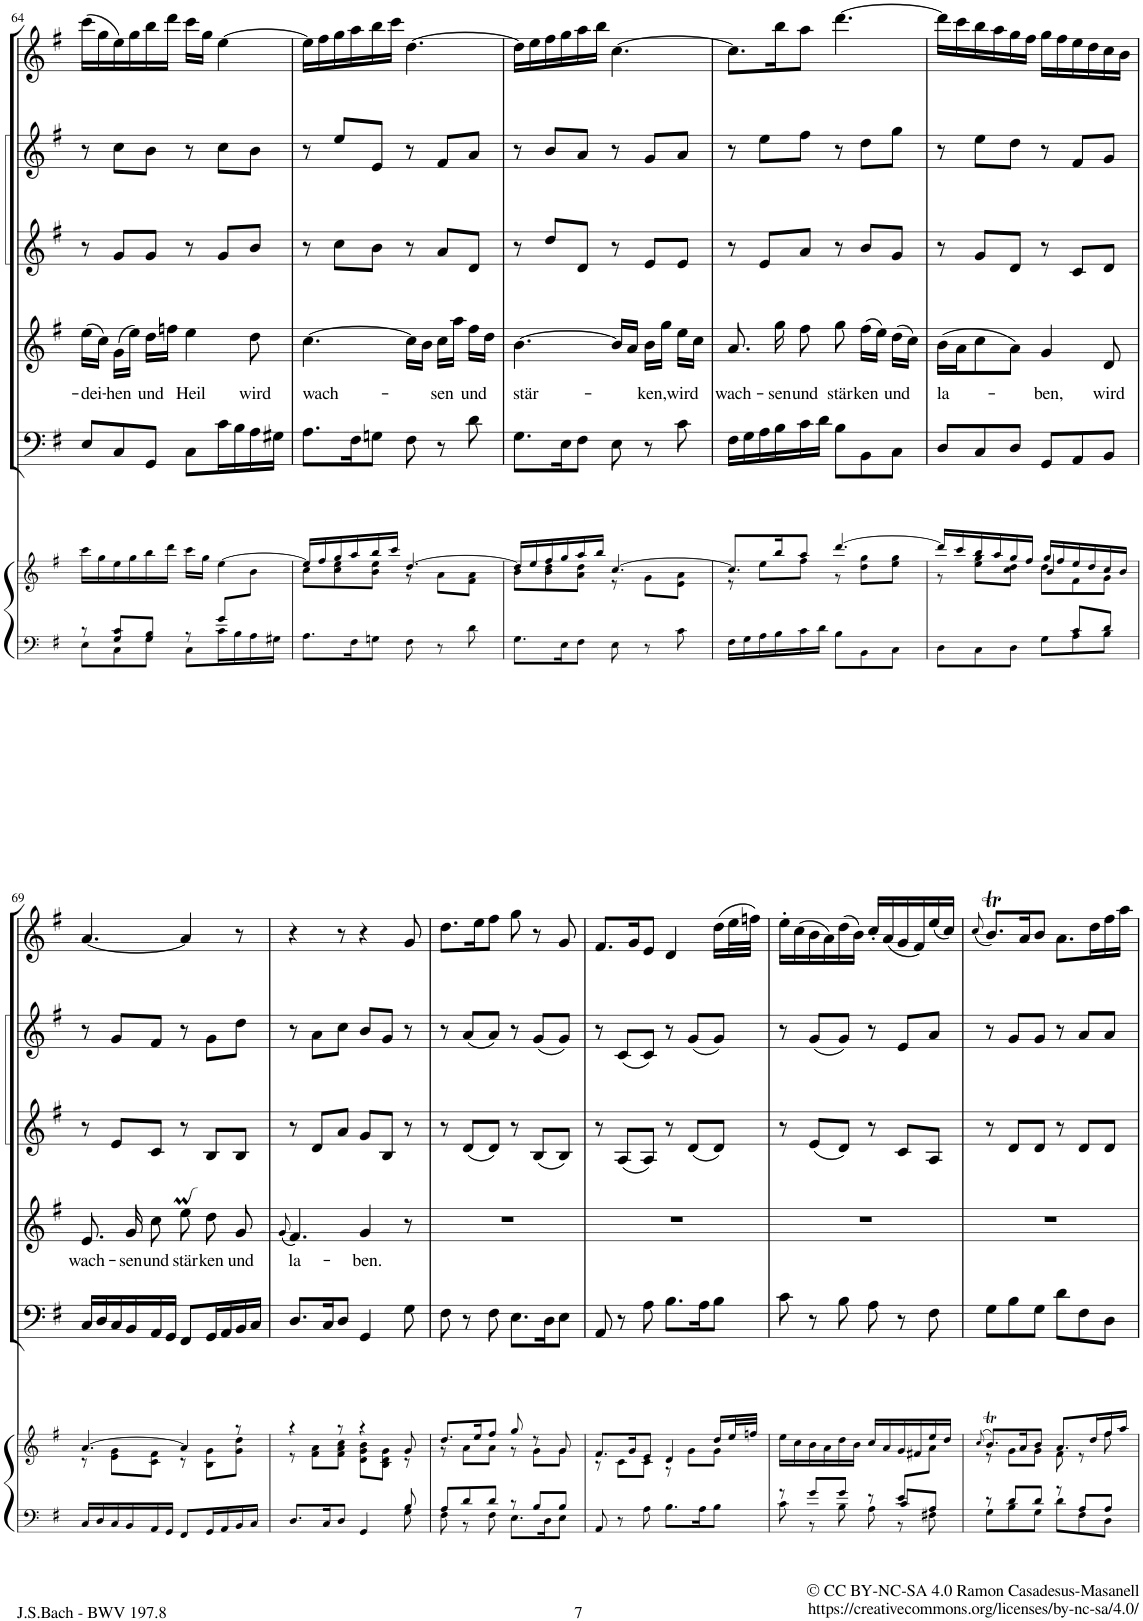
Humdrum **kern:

**kern	**kern	**kern	**kern	**text	**kern	**kern	**kern
*part6	*part6	*part5	*part4	*part4	*part3	*part2	*part1
*staff7	*staff6	*staff5	*staff4	*staff4	*staff3	*staff2	*staff1
*I"Piano reduction	*	*I"Continuo	*I"Soprano	*	*I"Oboe (d'amore) II	*I"Oboe (d'amore) I	*I"Violino Solo
*I'Pno	*	*	*	*	*I'Ob	*I'Ob	*I'Vln
!!LO:PB:g=z
*clefF4	*clefG2	*clefF4	*clefG2	*	*clefG2	*clefG2	*clefG2
*k[f#]	*k[f#]	*k[f#]	*k[f#]	*	*k[f#]	*k[f#]	*k[f#]
*M6/8	*M6/8	*M6/8	*M6/8	*	*M6/8	*M6/8	*M6/8
=64	=64	=64	=64	=64	=64	=64	=64
*^	*^	*	*	*	*	*	*
!	!	!	!	!	!	!LO:LY:b	!	!	!
8r	8E\L	16ccc\LL	8ryy	8E/L	(16ee\LL	-dei-	8r	8r	(16ccc\LL
.	.	16gg\	.	.	16cc\JJ)	.	.	.	16gg\
*	*	*v	*v	*	*	*	*	*	*
!	!	!	!	!	!LO:LY:b	!	!	!
8G/ 8c/L	8C\	16ee\	8C/	(16g\LL	-hen	8g/L	8cc\L	16ee\)
.	.	16gg\	.	16ee\JJ)	.	.	.	16gg\
!	!	!	!	!	!LO:LY:b	!	!	!
8G/ 8B/J	8G\J	16bb\	8GG/J	16dd\LL	und	8g/J	8b\J	16bb\
.	.	16ddd\JJ	.	16ffn\JJ	.	.	.	16ddd\JJ
!	!	!	!	!	!LO:LY:b	!	!	!
8r	8C\L	16ccc\LL	8C\L	4ee\	Heil	8r	8r	16ccc\LL
.	.	16gg\JJ	.	.	.	.	.	16gg\JJ
8g/L	16c\L	[>4ee\	16c\L	.	.	8g/L	8cc\L	[4ee\
.	16B\	.	16B\	.	.	.	.	.
*	*	*^	*	*	*	*	*	*
!	!	!	!	!	!	!LO:LY:b	!	!	!
8ryy	16A\	.	8b\J	16A\	8dd\	wird	8b/J	8b\J	.
.	16G#X\JJ	.	.	16G#X\JJ	.	.	.	.	.
=65	=65	=65	=65	=65	=65	=65	=65	=65	=65
!	!	!	!	!	!	!LO:LY:b	!	!	!
*v	*v	*	*	*	*	*	*	*	*
8.A\L	16ee/LL]	8cc\L	8.A\L	[4.cc\	wach-	8r	8r	16ee\LL]
.	16ff#/	.	.	.	.	.	.	16ff#\
.	16gg/	8cc\ 8ee\	.	.	.	8cc\L	8ee/L	16gg\
16F#\K	16aa/	.	16F#\K	.	.	.	.	16aa\
8Gn\J	16bb/	8b\ 8ee\J	8Gn\J	.	.	8b\J	8e/J	16bb\
.	16ccc/JJ	.	.	.	.	.	.	16ccc\JJ
8F#\	[4.dd/	8r	8F#\	16cc\LL]	.	8r	8r	[4.dd\
.	.	.	.	16b\JJ	.	.	.	.
!	!	!	!	!	!LO:LY:b	!	!	!
8r	.	8a\L	8r	16cc\LL	-sen	8a/L	8f#/L	.
.	.	.	.	16aa\JJ	.	.	.	.
!	!	!	!	!	!LO:LY:b	!	!	!
8d\	.	8f#\ 8a\J	8d\	16ff#\LL	und	8d/J	8a/J	.
.	.	.	.	16dd\JJ	.	.	.	.
=66	=66	=66	=66	=66	=66	=66	=66	=66
!	!	!	!	!	!LO:LY:b	!	!	!
8.G\L	16dd/LL]	8b\L	8.G\L	[4.b\	stär-	8r	8r	16dd\LL]
.	16ee/	.	.	.	.	.	.	16ee\
.	16ff#/	8b\ 8dd\	.	.	.	8dd/L	8b/L	16ff#\
16E\K	16gg/	.	16E\K	.	.	.	.	16gg\
8F#\J	16aa/	8a\ 8dd\J	8F#\J	.	.	8d/J	8a/J	16aa\
.	16bb/JJ	.	.	.	.	.	.	16bb\JJ
8E\	[4.cc/	8r	8E\	16b/LL]	.	8r	8r	[4.cc\
.	.	.	.	16a/JJ	.	.	.	.
!	!	!	!	!	!LO:LY:b	!	!	!
8r	.	8g\L	8r	16b\LL	-ken,	8e/L	8g/L	.
.	.	.	.	16gg\JJ	.	.	.	.
!	!	!	!	!	!LO:LY:b	!	!	!
8c\	.	8e\ 8a\J	8c\	16ee\LL	wird	8e/J	8a/J	.
.	.	.	.	16cc\JJ	.	.	.	.
=67	=67	=67	=67	=67	=67	=67	=67	=67
!	!	!	!	!	!LO:LY:b	!	!	!
16F#\LL	8.cc/L]	8r	16F#\LL	8.a/	wach-	8r	8r	8.cc\L]
16G\	.	.	16G\	.	.	.	.	.
16A\	.	8ee\L	16A\	.	.	8e/L	8ee\L	.
!	!	!	!	!	!LO:LY:b	!	!	!
16B\	16bb/K	.	16B\	16gg\	-sen	.	.	16bb\K
!	!	!	!	!	!LO:LY:b	!	!	!
16c\	8aa/J	8ff#\J	16c\	8ff#\	und	8a/J	8ff#\J	8aa\J
16d\JJ	.	.	16d\JJ	.	.	.	.	.
!	!	!	!	!	!LO:LY:b	!	!	!
8B\L	[4.ddd/	8r	8B\L	8gg\	stär-	8r	8r	[4.ddd\
!	!	!	!	!	!LO:LY:b	!	!	!
8BB\	.	8dd\ 8gg\L	8BB\	(16ff#\LL	-ken	8b/L	8dd\L	.
.	.	.	.	16ee\JJ)	.	.	.	.
!	!	!	!	!	!LO:LY:b	!	!	!
8C\J	.	8ee\ 8gg\J	8C\J	(16dd\LL	und	8g/J	8gg\J	.
.	.	.	.	16cc\JJ)	.	.	.	.
=68	=68	=68	=68	=68	=68	=68	=68	=68
*^	*	*^	*	*	*	*	*	*
!	!	!	!	!	!	!	!LO:LY:b	!	!	!
4.ryy	8D\L	16ddd/LL]	8r	4.ryy	8D/L	(16b\LL	la-	8r	8r	16ddd\LL]
.	.	16ccc/	.	.	.	16a\J	.	.	.	16ccc\
.	8C\	16bb/	8ee\ 8gg\L	.	8C/	8cc\	.	8g/L	8ee\L	16bb\
.	.	16aa/	.	.	.	.	.	.	.	16aa\
.	8D\J	16gg/	8cc\ 8dd\J	.	8D/J	8a\J)	.	8d/J	8dd\J	16gg\
.	.	16ff#/JJ	.	.	.	.	.	.	.	16ff#\JJ
!	!	!	!	!	!	!	!LO:LY:b	!	!	!
8ryy	8G\L	16gg/LL	8dd\L	8b/	8GG/L	4g/	-ben,	8r	8r	16gg\LL
.	.	16ff#/	.	.	.	.	.	.	.	16ff#\
8c/L	8A\	16ee/	8f#\	4ryy	8AA/	.	.	8c/L	8f#/L	16ee\
.	.	16dd/	.	.	.	.	.	.	.	16dd\
!	!	!	!	!	!	!	!LO:LY:b	!	!	!
8d/J	8B\J	16cc/	8g\J	.	8BB/J	8d/	wird	8d/J	8g/J	16cc\
.	.	16b/JJ	.	.	.	.	.	.	.	16b\JJ
*v	*v	*	*	*	*	*	*	*	*	*
*	*	*v	*v	*	*	*	*	*	*
!!LO:LB:g=z
=69	=69	=69	=69	=69	=69	=69	=69	=69
!	!	!	!	!	!LO:LY:b	!	!	!
16C/LL	[4.a/	8r	16C/LL	8.e/	wach-	8r	8r	[4.a/
16D/	.	.	16D/	.	.	.	.	.
16C/	.	8e\ 8g\L	16C/	.	.	8e/L	8g/L	.
!	!	!	!	!	!LO:LY:b	!	!	!
16BB/	.	.	16BB/	16g/	-sen	.	.	.
!	!	!	!	!	!LO:LY:b	!	!	!
16AA/	.	8c\ 8f#\J	16AA/	8cc\	und	8c/J	8f#/J	.
16GG/JJ	.	.	16GG/JJ	.	.	.	.	.
!	!	!	!	!	!LO:LY:b	!	!	!
8FF#/L	4a/]	8r	8FF#/L	8ee\	stär-	8r	8r	4a/]
!	!	!	!	!	!LO:LY:b	!	!	!
16GG/L	.	8B\ 8g\L	16GG/L	8dd\	-ken	8B/L	8g\L	.
16AA/	.	.	16AA/	.	.	.	.	.
!	!	!	!	!	!LO:LY:b	!	!	!
16BB/	8r	8g\ 8dd\J	16BB/	8g/	und	8B/J	8dd\J	8r
16C/JJ	.	.	16C/JJ	.	.	.	.	.
=70	=70	=70	=70	=70	=70	=70	=70	=70
.	.	.	.	(8qg/	.	.	.	.
*^	*	*	*	*	*	*	*	*
!	!	!	!	!	!	!LO:LY:b	!	!	!
8.D/L	4.ryy	4r	8r	8.D/L	4.f#/)	la-	8r	8r	4r
.	.	.	8f#\ 8a\L	.	.	.	8d/L	8a\L	.
16C/K	.	.	.	16C/K	.	.	.	.	.
8D/J	.	8r	8f#\ 8a\ 8cc\J	8D/J	.	.	8a/J	8cc\J	8r
!	!	!	!	!	!	!LO:LY:b	!	!	!
4GG/	4ryy	4r	8d\ 8g\ 8b\L	4GG/	4g/	-ben.	8g/L	8b/L	4r
.	.	.	8B\ 8d\ 8g\J	.	.	.	8B/J	8g/J	.
8B/	8G\	8g/	8r	8G\	8r	.	8r	8r	8g/
=71	=71	=71	=71	=71	=71	=71	=71	=71	=71
8A/L	8F#\	8.dd/L	8r	8F#\	2.r	.	8r	8r	8.dd\L
8d/	8r	.	8a\L	8r	.	.	(8d/L	(8a/L	.
.	.	16ee/K	.	.	.	.	.	.	16ee\K
8d/J	8F#\	8ff#/J	8a\J	8F#\	.	.	8d/J)	8a/J)	8ff#\J
8r	8.E\L	8gg/	8r	8.E\L	.	.	8r	8r	8gg\
8B/L	.	8r	8g\L	.	.	.	(8B/L	(8g/L	8r
.	16D\K	.	.	16D\K	.	.	.	.	.
8B/J	8E\J	8g/	8g\J	8E\J	.	.	8B/J)	8g/J)	8g/
*v	*v	*	*	*	*	*	*	*	*
=72	=72	=72	=72	=72	=72	=72	=72	=72
8AA/	8.f#/L	8r	8AA/	2.r	.	8r	8r	8.f#/L
8r	.	8c\L	8r	.	.	(8A/L	(8c/L	.
.	16g/K	.	.	.	.	.	.	16g/K
8A\	8e/J	8c\J	8A\	.	.	8A/J)	8c/J)	8e/J
8.B\L	4d/	8r	8.B\L	.	.	8r	8r	4d/
.	.	8g\L	.	.	.	(8d/L	(8g/L	.
16A\K	.	.	16A\K	.	.	.	.	.
8B\J	16dd/LL	8g\J	8B\J	.	.	8d/J)	8g/J)	(16dd\LL
.	32ee/L	.	.	.	.	.	.	32ee\L
.	32ffn/JJJ	.	.	.	.	.	.	32ffn\JJJ)
=73	=73	=73	=73	=73	=73	=73	=73	=73
*^	*	*	*	*	*	*	*	*
*	*^	*	*	*	*	*	*	*	*
2ryy	8r	8c\	16ee\LL	4.ryy	8c\	2.r	.	8r	8r	16ee'\LL
.	.	.	16cc\	.	.	.	.	.	.	(16cc\
.	8g/L	8r	16b\	.	8r	.	.	(8e/L	(8g/L	16b\
.	.	.	16a\	.	.	.	.	.	.	16a\)
.	8g/J	8B\	16dd\	.	8B\	.	.	8d/J)	8g/J)	(16dd\
.	.	.	16b\JJ	.	.	.	.	.	.	16b\JJ)
.	8r	8A\	16cc/LL	8ryy	8A\	.	.	8r	8r	16cc'/LL
.	.	.	16a/	.	.	.	.	.	.	(16a/
8e/L	8c/L	8r	16g/	8ryy	8r	.	.	8c/L	8e/L	16g/
.	.	.	16f#X/	.	.	.	.	.	.	16f#/)
8ryy	8A/J	8F#X\	16ee/	8a\J	8F#\	.	.	8A/J	8a/J	(16ee/
.	.	.	16dd/JJ	.	.	.	.	.	.	16cc/JJ)
*v	*v	*v	*	*	*	*	*	*	*	*
=74	=74	=74	=74	=74	=74	=74	=74	=74
.	(8qcc/	.	.	.	.	.	.	(8qcc/
*^	*	*	*	*	*	*	*	*
8r	8G\L	8.bt/L)	8r	8G\L	2.r	.	8r	8r	8.bt/L)
8d/L	8B\	.	8g\L	8B\	.	.	8d/L	8g/L	.
.	.	16a/K	.	.	.	.	.	.	16a/K
8d/J	8G\J	8b/J	8g\J	8G\J	.	.	8d/J	8g/J	8b/J
8r	8d\L	8.a/L	8f#\	8d\L	.	.	8r	8r	8.a\L
8A/L	8F#\	.	8r	8F#\	.	.	8d/L	8a/L	.
.	.	16dd/L	.	.	.	.	.	.	16dd\L
8A/J	8D\J	16ff#/	8ff#\	8D\J	.	.	8d/J	8a/J	16ff#\
.	.	16aa/JJ	.	.	.	.	.	.	16aa\JJ
*v	*v	*	*	*	*	*	*	*	*
*	*v	*v	*	*	*	*	*	*
=	=	=	=	=	=	=	=
*-	*-	*-	*-	*-	*-	*-	*-
